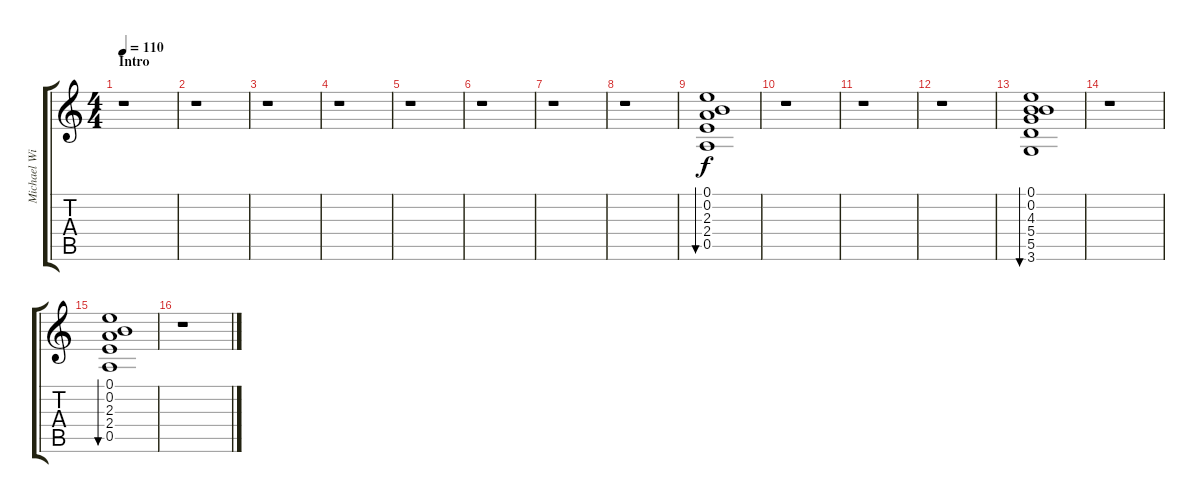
\track ("Michael Wilton" "Michael Wi") {instrument distortionguitar}
\staff {score tabs}
\tuning (E4 B3 G3 D3 A2 E2) {hide}
\ts (4 4)
\section ("" "Intro")
\tempo 110
\clef g2
\ks c
r.1{dy f instrument acousticguitarsteel} |
r.1 |
r.1 |
r.1 |
r.1 |
r.1 |
r.1 |
r.1 |
(0.1 0.2 2.3 2.4 0.5).1{bu 240 instrument acousticguitarsteel} |
r.1 |
r.1 |
r.1 |
(0.1 0.2 4.3 5.4 5.5 3.6).1{bu 240 instrument acousticguitarsteel} |
r.1 |
(0.1 0.2 2.3 2.4 0.5).1{bu 240 instrument acousticguitarsteel} |
r.1
